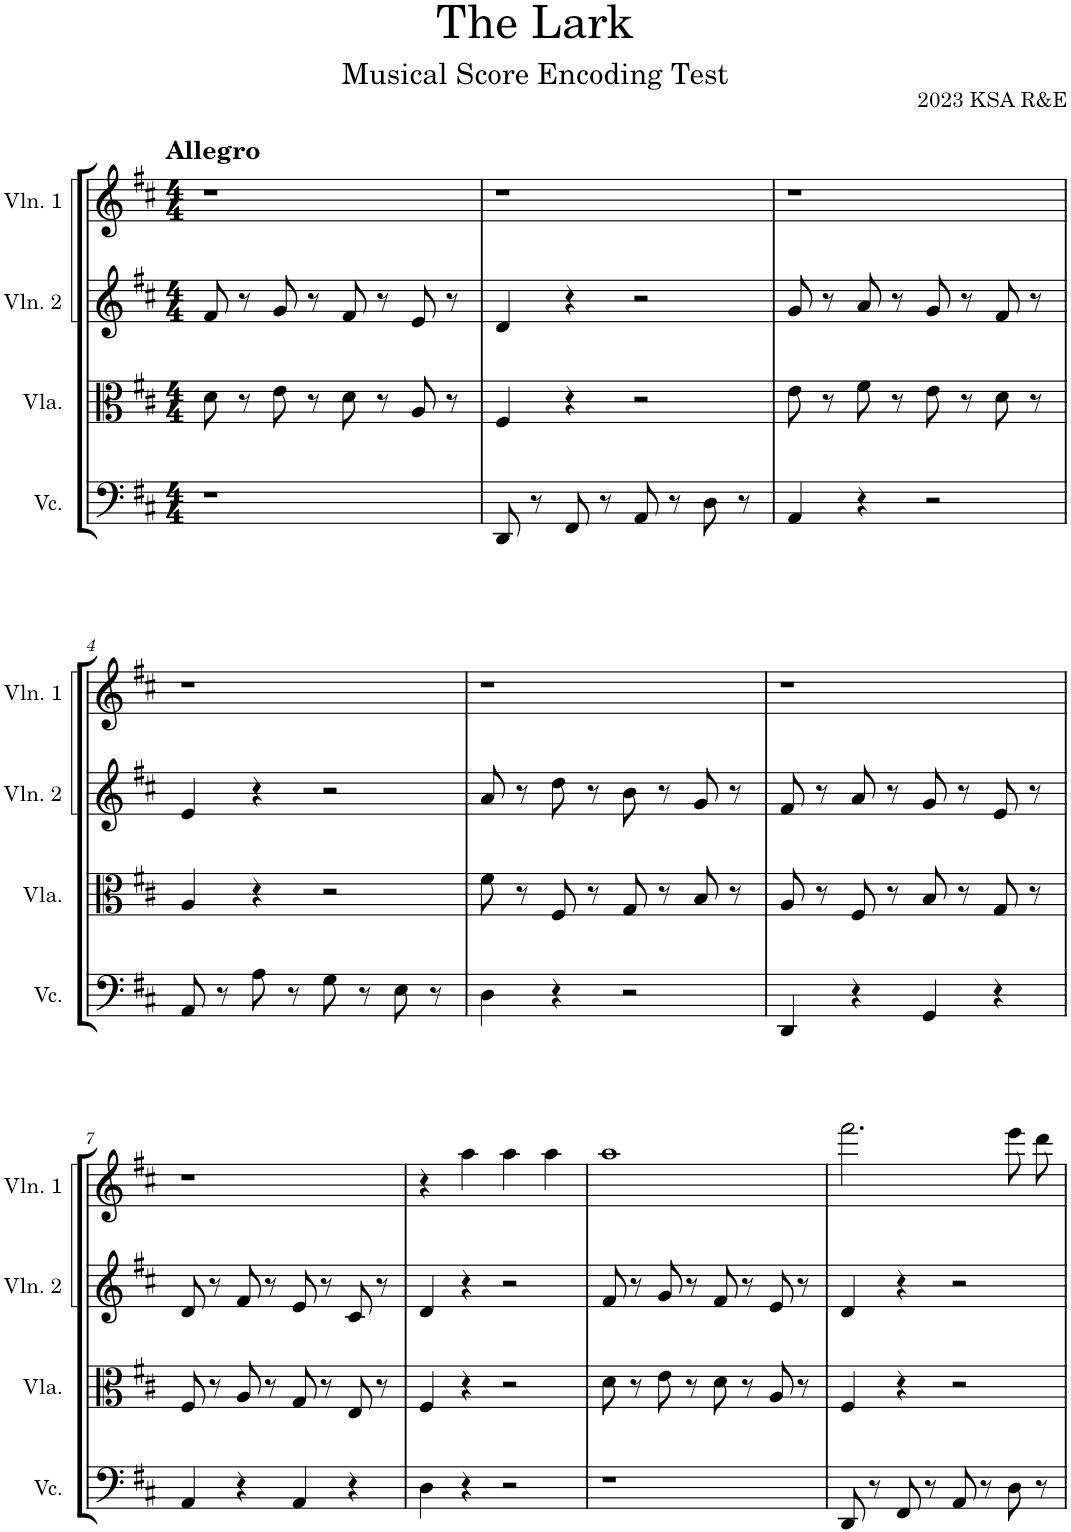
**kern	**kern	**kern	**kern
*part4	*part3	*part2	*part1
*staff4	*staff3	*staff2	*staff1
*I"Vc.	*I"Vla.	*I"Vln. 2	*I"Vln. 1
*I'Vc.	*I'Vla.	*I'Vln. 2	*I'Vln. 1
*clefF4	*clefC3	*clefG2	*clefG2
*k[f#c#]	*k[f#c#]	*k[f#c#]	*k[f#c#]
*M4/4	*M4/4	*M4/4	*M4/4
=1	=1	=1	=1
!	!	!	!LO:TX:a:B:t=Allegro
1r	8d\	8f#/	1r
.	8r	8r	.
.	8e\	8g/	.
.	8r	8r	.
.	8d\	8f#/	.
.	8r	8r	.
.	8A/	8e/	.
.	8r	8r	.
=2	=2	=2	=2
8DD/	4F#/	4d/	1r
8r	.	.	.
8FF#/	4r	4r	.
8r	.	.	.
8AA/	2r	2r	.
8r	.	.	.
8D\	.	.	.
8r	.	.	.
=3	=3	=3	=3
4AA/	8e\	8g/	1r
.	8r	8r	.
4r	8f#\	8a/	.
.	8r	8r	.
2r	8e\	8g/	.
.	8r	8r	.
.	8d\	8f#/	.
.	8r	8r	.
!!LO:LB:g=z
=4	=4	=4	=4
8AA/	4A/	4e/	1r
8r	.	.	.
8A\	4r	4r	.
8r	.	.	.
8G\	2r	2r	.
8r	.	.	.
8E\	.	.	.
8r	.	.	.
=5	=5	=5	=5
4D\	8f#\	8a/	1r
.	8r	8r	.
4r	8F#/	8dd\	.
.	8r	8r	.
2r	8G/	8b\	.
.	8r	8r	.
.	8B/	8g/	.
.	8r	8r	.
=6	=6	=6	=6
4DD/	8A/	8f#/	1r
.	8r	8r	.
4r	8F#/	8a/	.
.	8r	8r	.
4GG/	8B/	8g/	.
.	8r	8r	.
4r	8G/	8e/	.
.	8r	8r	.
!!LO:LB:g=z
=7	=7	=7	=7
4AA/	8F#/	8d/	1r
.	8r	8r	.
4r	8A/	8f#/	.
.	8r	8r	.
4AA/	8G/	8e/	.
.	8r	8r	.
4r	8E/	8c#/	.
.	8r	8r	.
=8	=8	=8	=8
4D\	4F#/	4d/	4r
4r	4r	4r	4aa\
2r	2r	2r	4aa\
.	.	.	4aa\
=9	=9	=9	=9
1r	8d\	8f#/	1aa
.	8r	8r	.
.	8e\	8g/	.
.	8r	8r	.
.	8d\	8f#/	.
.	8r	8r	.
.	8A/	8e/	.
.	8r	8r	.
=10	=10	=10	=10
8DD/	4F#/	4d/	2.fff#\
8r	.	.	.
8FF#/	4r	4r	.
8r	.	.	.
8AA/	2r	2r	.
8r	.	.	.
8D\	.	.	8eee\L
8r	.	.	8ddd\J
=	=	=	=
*-	*-	*-	*-
